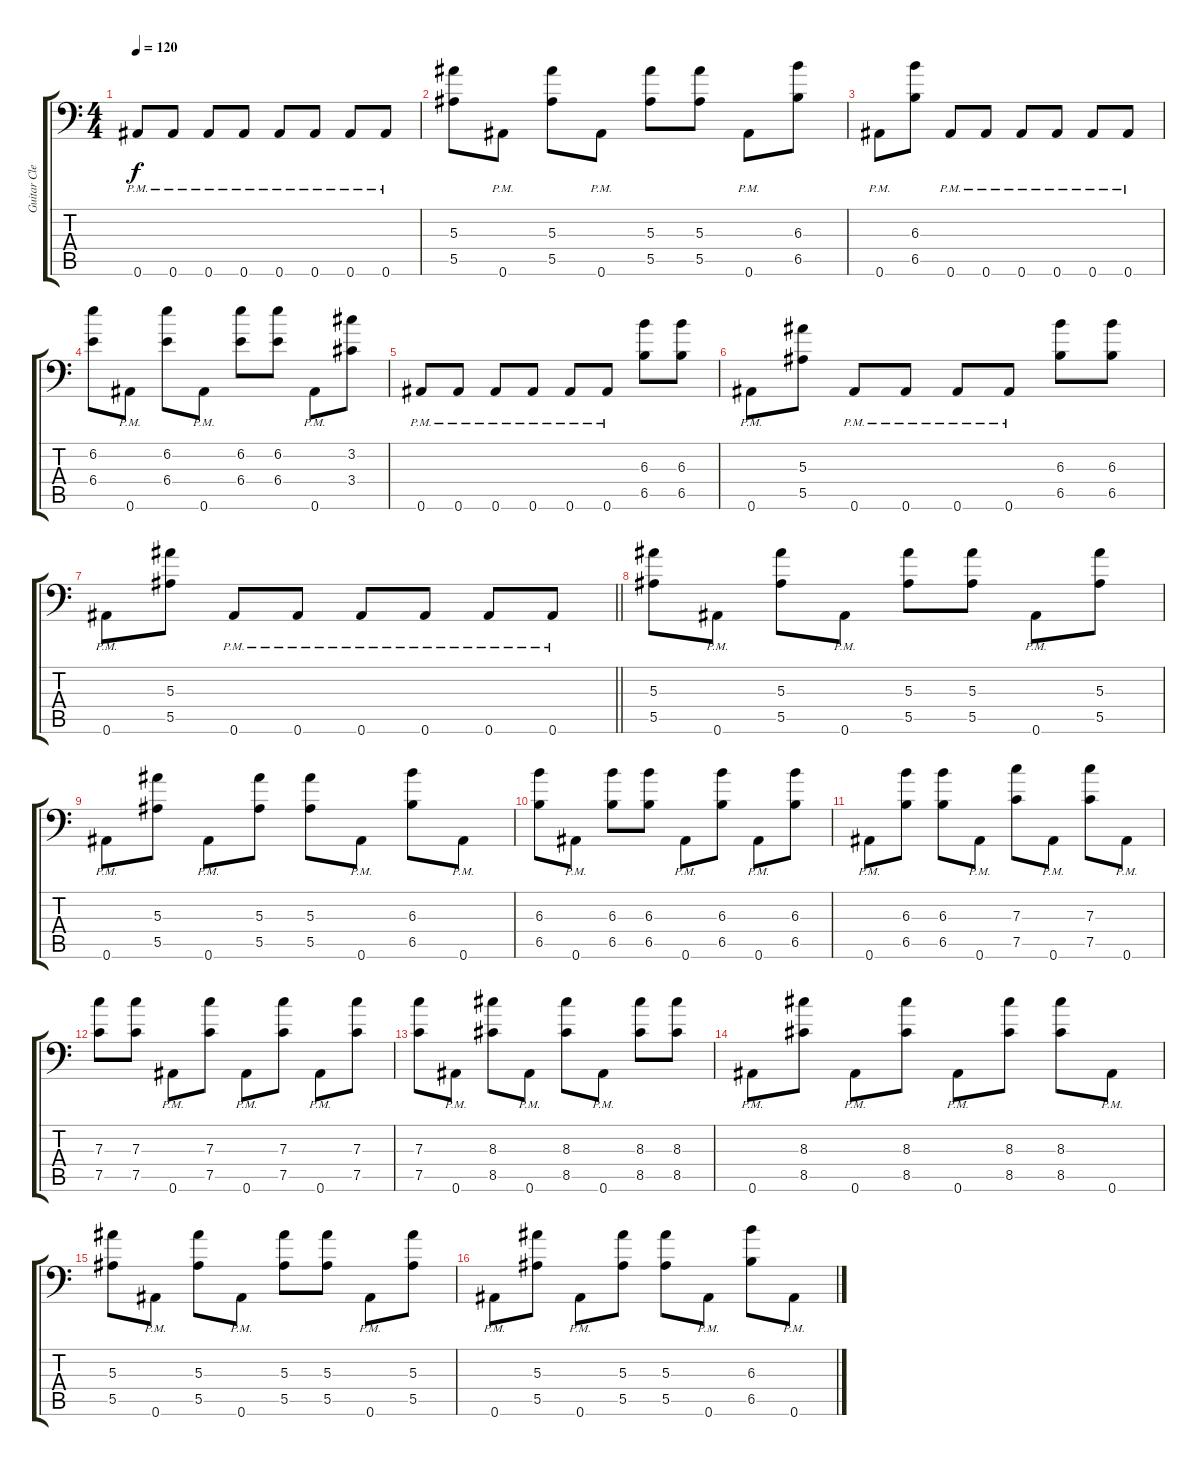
\track ("Guitar Clean" "Guitar Cle") {instrument electricguitarclean}
\staff {score tabs}
\tuning (D4 Bb3 F3 Bb2 F2 Bb1) {hide}
\ts (4 4)
\tempo 120
\clef f4
\ks c
0.6{pm}.8{dy f} 0.6{pm}.8 0.6{pm}.8 0.6{pm}.8 0.6{pm}.8 0.6{pm}.8 0.6{pm}.8 0.6{pm}.8 |
(5.3 5.5).8 0.6{pm}.8 (5.3 5.5).8 0.6{pm}.8 (5.3 5.5).8 (5.3 5.5).8 0.6{pm}.8 (6.3 6.5).8 |
0.6{pm}.8 (6.3 6.5).8 0.6{pm}.8 0.6{pm}.8 0.6{pm}.8 0.6{pm}.8 0.6{pm}.8 0.6{pm}.8 |
(6.2 6.4).8 0.6{pm}.8 (6.2 6.4).8 0.6{pm}.8 (6.2 6.4).8 (6.2 6.4).8 0.6{pm}.8 (3.2 3.4).8 |
0.6{pm}.8 0.6{pm}.8 0.6{pm}.8 0.6{pm}.8 0.6{pm}.8 0.6{pm}.8 (6.3 6.5).8 (6.3 6.5).8 |
0.6{pm}.8 (5.3 5.5).8 0.6{pm}.8 0.6{pm}.8 0.6{pm}.8 0.6{pm}.8 (6.3 6.5).8 (6.3 6.5).8 |
\barLineRight lightlight
0.6{pm}.8 (5.3 5.5).8 0.6{pm}.8 0.6{pm}.8 0.6{pm}.8 0.6{pm}.8 0.6{pm}.8 0.6{pm}.8 |
(5.3 5.5).8 0.6{pm}.8 (5.3 5.5).8 0.6{pm}.8 (5.3 5.5).8 (5.3 5.5).8 0.6{pm}.8 (5.3 5.5).8 |
0.6{pm}.8 (5.3 5.5).8 0.6{pm}.8 (5.3 5.5).8 (5.3 5.5).8 0.6{pm}.8 (6.3 6.5).8 0.6{pm}.8 |
(6.3 6.5).8 0.6{pm}.8 (6.3 6.5).8 (6.3 6.5).8 0.6{pm}.8 (6.3 6.5).8 0.6{pm}.8 (6.3 6.5).8 |
0.6{pm}.8 (6.3 6.5).8 (6.3 6.5).8 0.6{pm}.8 (7.3 7.5).8 0.6{pm}.8 (7.3 7.5).8 0.6{pm}.8 |
(7.3 7.5).8 (7.3 7.5).8 0.6{pm}.8 (7.3 7.5).8 0.6{pm}.8 (7.3 7.5).8 0.6{pm}.8 (7.3 7.5).8 |
(7.3 7.5).8 0.6{pm}.8 (8.3 8.5).8 0.6{pm}.8 (8.3 8.5).8 0.6{pm}.8 (8.3 8.5).8 (8.3 8.5).8 |
0.6{pm}.8 (8.3 8.5).8 0.6{pm}.8 (8.3 8.5).8 0.6{pm}.8 (8.3 8.5).8 (8.3 8.5).8 0.6{pm}.8 |
(5.3 5.5).8 0.6{pm}.8 (5.3 5.5).8 0.6{pm}.8 (5.3 5.5).8 (5.3 5.5).8 0.6{pm}.8 (5.3 5.5).8 |
0.6{pm}.8 (5.3 5.5).8 0.6{pm}.8 (5.3 5.5).8 (5.3 5.5).8 0.6{pm}.8 (6.3 6.5).8 0.6{pm}.8
